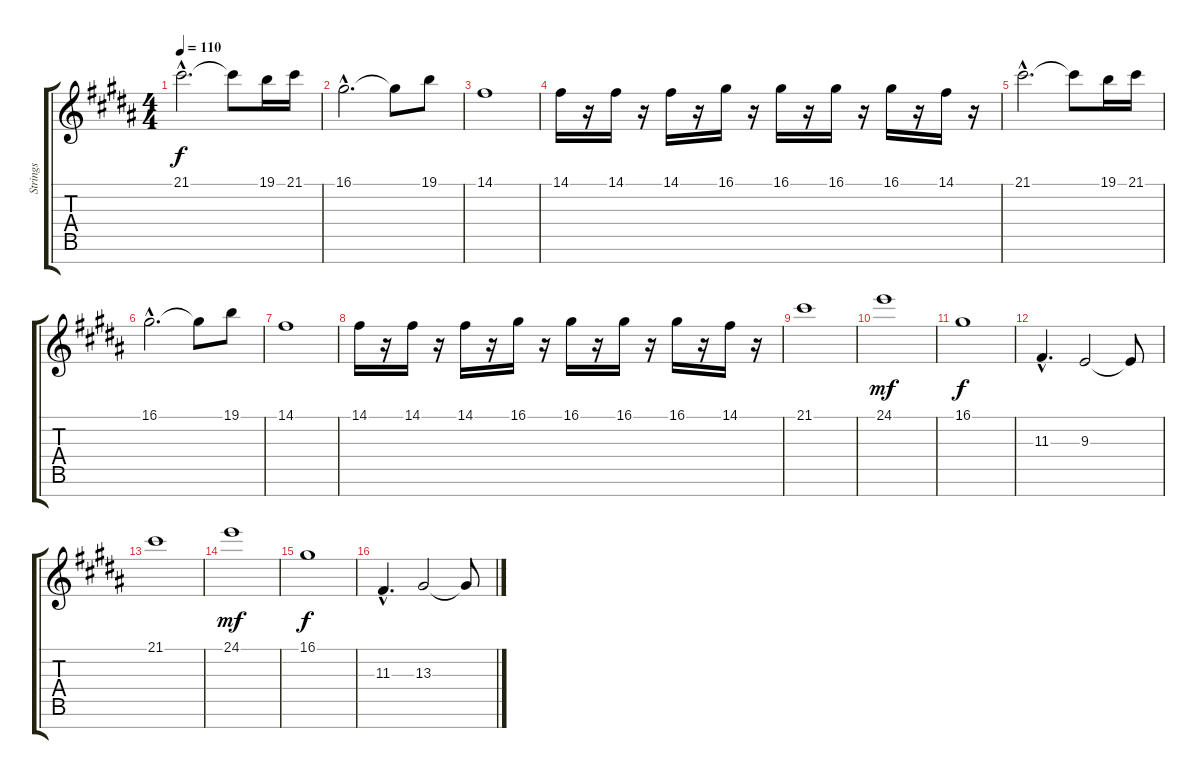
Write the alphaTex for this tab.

\track ("Strings" "Strings") {instrument stringensemble1}
\staff {score tabs}
\tuning (E4 B3 G3 D3 A2 E2 B1) {hide}
\ts (4 4)
\section ("" "")
\tempo 110
\clef g2
\ks b
21.1{hac}.2{d dy f} 21.1{t}.8 19.1.16 21.1.16 |
16.1{hac}.2{d} 16.1{t}.8 19.1.8 |
14.1.1 |
14.1.16 r.16 14.1.16 r.16 14.1.16 r.16 16.1.16 r.16 16.1.16 r.16 16.1.16 r.16 16.1.16 r.16 14.1.16 r.16 |
21.1{hac}.2{d} 21.1{t}.8 19.1.16 21.1.16 |
16.1{hac}.2{d} 16.1{t}.8 19.1.8 |
14.1.1 |
14.1.16 r.16 14.1.16 r.16 14.1.16 r.16 16.1.16 r.16 16.1.16 r.16 16.1.16 r.16 16.1.16 r.16 14.1.16 r.16 |
21.1.1 |
24.1.1{dy mf} |
16.1.1{dy f} |
11.3{hac}.4{d} 9.3.2 9.3{t}.8 |
21.1.1 |
24.1.1{dy mf} |
16.1.1{dy f} |
11.3{hac}.4{d} 13.3.2 13.3{t}.8
